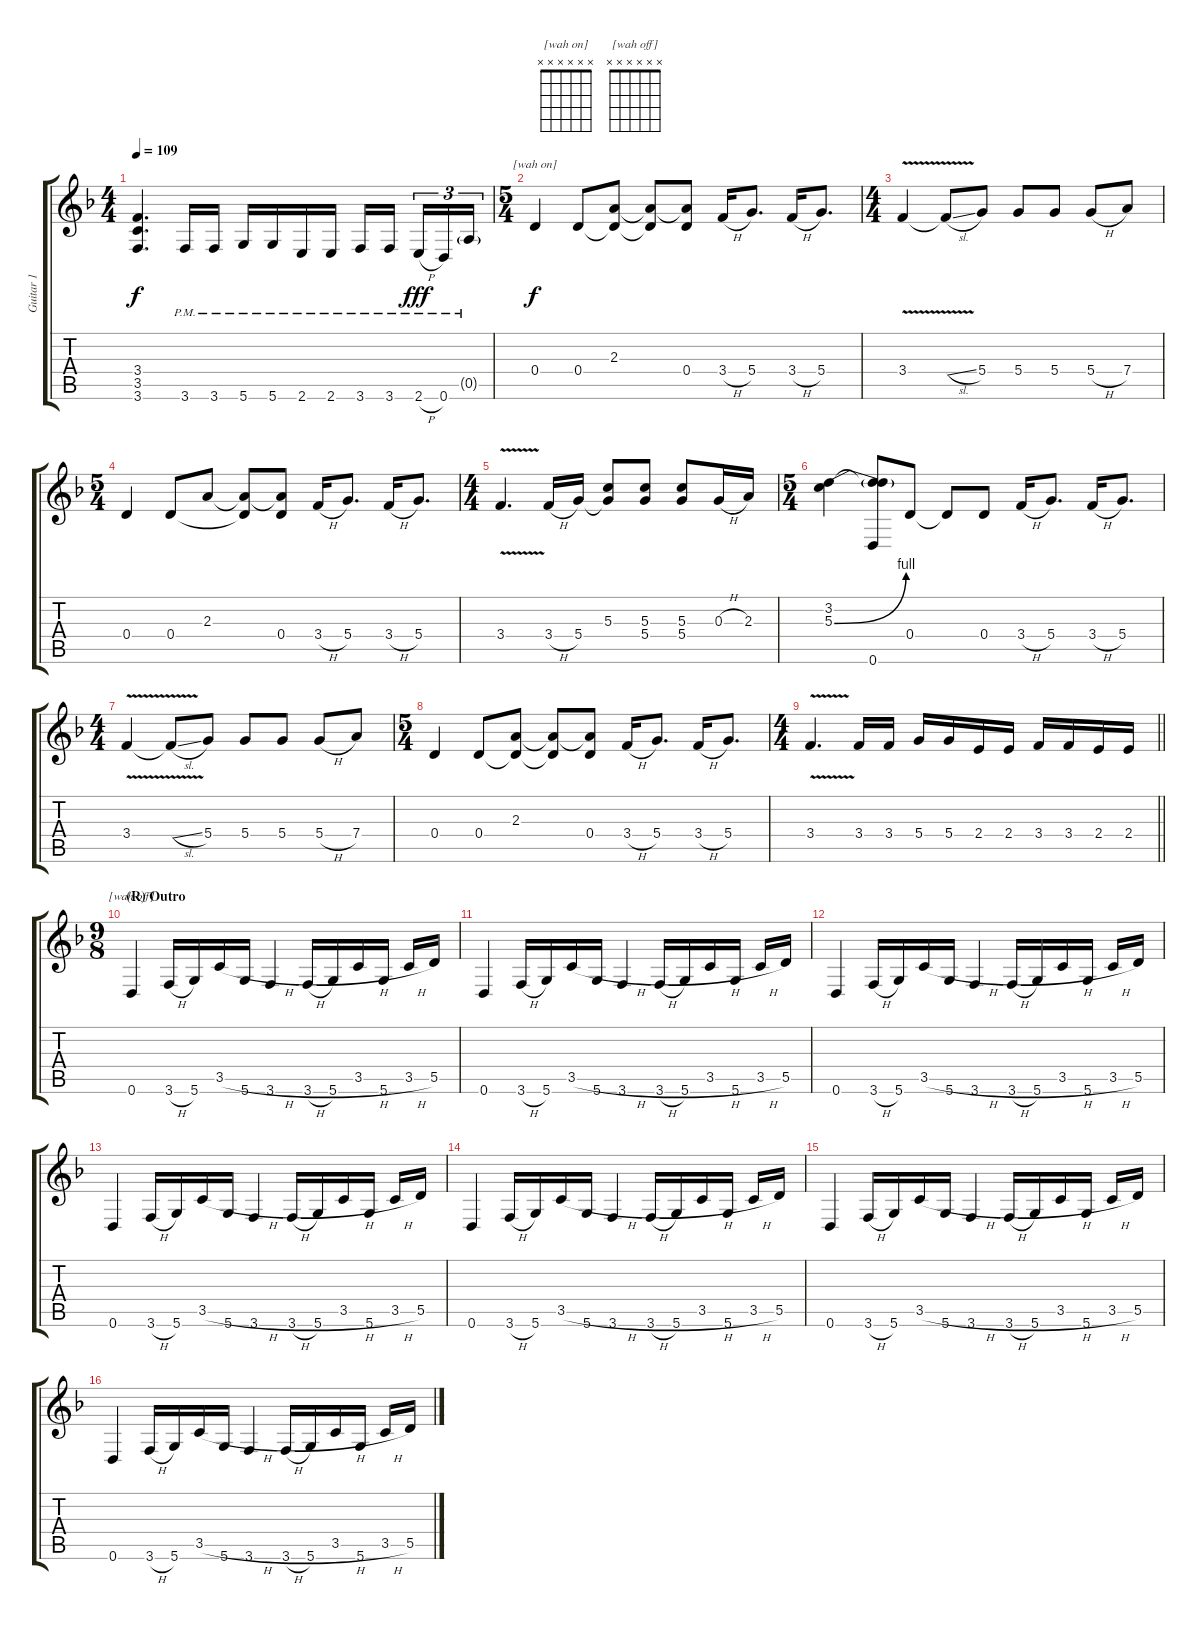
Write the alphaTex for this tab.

\track ("Guitar 1" "Guitar 1") {instrument distortionguitar}
\staff {score tabs}
\tuning (E4 B3 G3 D3 A2 D2) {hide}
\chord ("[wah on]" x x x x x x)
\chord ("[wah off]" x x x x x x)
\ts (4 4)
\tempo 109
\clef g2
\ks dminor
(3.4 3.5 3.6).4{d dy f} 3.6{pm}.16 3.6{pm}.16 5.6{pm}.16 5.6{pm}.16 2.6{pm}.16 2.6{pm}.16 3.6{pm}.16 3.6{pm}.16{beam split} 2.6{h pm}.16{tu (3 2) dy fff} 0.6{pm}.16{tu (3 2)} 0.5{g pm}.16{tu (3 2)} |
\ts (5 4)
0.4.4{ch "[wah on]" dy f balance 15} 0.4.8 (2.3 0.4{t}).8 (2.3{t} 0.4{t}).8 (2.3{t} 0.4).8 3.4{h}.16 5.4.8{d} 3.4{h}.16 5.4.8{d} |
\ts (4 4)
3.4{v}.4 3.4{v sl t}.8 5.4.8 5.4.8 5.4.8 5.4{h}.8 7.4.8 |
\ts (5 4)
0.4.4 0.4.8 2.3.8{beam split} (2.3{t} 0.4{t}).8 (2.3{t} 0.4).8 3.4{h}.16 5.4.8{d} 3.4{h}.16 5.4.8{d} |
\ts (4 4)
3.4{v}.4{d} 3.4{h}.16 5.4.16{beam split} (5.3 5.4{t}).8 (5.3 5.4).8 (5.3 5.4).8 0.3{h}.16 2.3.16 |
\ts (5 4)
(3.2 5.3{be (bend 0 0 60 4)}).4 (3.2{t} 5.3{t} 0.6).8 0.4.8{beam split} 0.4{t}.8 0.4.8 3.4{h}.16 5.4.8{d} 3.4{h}.16 5.4.8{d} |
\ts (4 4)
3.4{v}.4 3.4{v sl t}.8 5.4.8{beam split} 5.4.8 5.4.8 5.4{h}.8 7.4.8 |
\ts (5 4)
0.4.4 0.4.8 (2.3 0.4{t}).8 (2.3{t} 0.4{t}).8 (2.3{t} 0.4).8 3.4{h}.16 5.4.8{d} 3.4{h}.16 5.4.8{d} |
\ts (4 4)
\barLineRight lightlight
3.4{v}.4{d} 3.4.16 3.4.16 5.4.16 5.4.16 2.4.16 2.4.16 3.4.16 3.4.16 2.4.16 2.4.16 |
\ts (9 8)
\section ("" "(R) Outro")
0.6.4{ch "[wah off]" balance 8} 3.6{h}.16 5.6.16{beam merge} 3.5{h}.16 5.6.16 3.6.4 3.6{h}.16 5.6.16 3.5{h}.16 5.6.16{beam split} 3.5{h}.16 5.5.16 |
0.6.4 3.6{h}.16 5.6.16{beam merge} 3.5{h}.16 5.6.16 3.6.4 3.6{h}.16 5.6.16 3.5{h}.16 5.6.16{beam split} 3.5{h}.16 5.5.16 |
0.6.4 3.6{h}.16 5.6.16{beam merge} 3.5{h}.16 5.6.16 3.6.4 3.6{h}.16 5.6.16 3.5{h}.16 5.6.16{beam split} 3.5{h}.16 5.5.16 |
0.6.4 3.6{h}.16 5.6.16{beam merge} 3.5{h}.16 5.6.16 3.6.4 3.6{h}.16 5.6.16 3.5{h}.16 5.6.16{beam split} 3.5{h}.16 5.5.16 |
0.6.4 3.6{h}.16 5.6.16{beam merge} 3.5{h}.16 5.6.16 3.6.4 3.6{h}.16 5.6.16 3.5{h}.16 5.6.16{beam split} 3.5{h}.16 5.5.16 |
0.6.4 3.6{h}.16 5.6.16{beam merge} 3.5{h}.16 5.6.16 3.6.4 3.6{h}.16 5.6.16 3.5{h}.16 5.6.16{beam split} 3.5{h}.16 5.5.16 |
0.6.4 3.6{h}.16 5.6.16{beam merge} 3.5{h}.16 5.6.16 3.6.4 3.6{h}.16 5.6.16 3.5{h}.16 5.6.16{beam split} 3.5{h}.16 5.5.16
